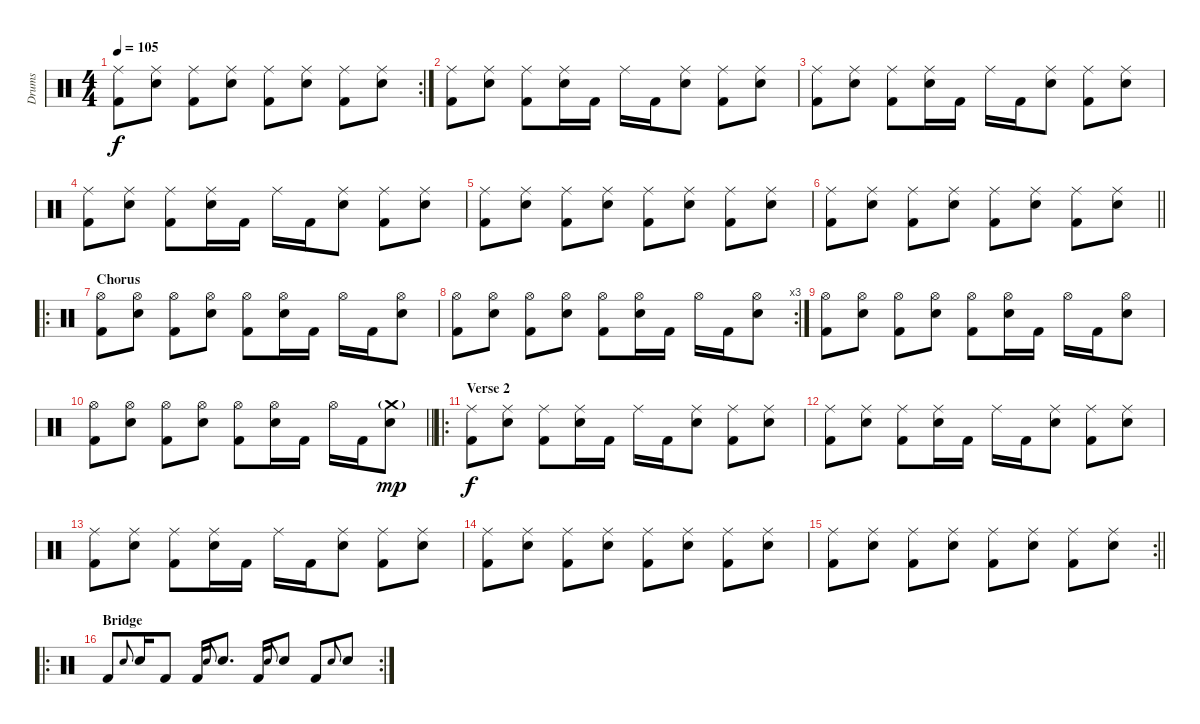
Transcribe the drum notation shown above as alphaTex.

\track ("Drums" "Drums") {instrument percussion}
\staff {score}
\articulation defaults
\rc 2
\ts (4 4)
\tempo 105
\clef neutral
\ks c
("Kick (hit) 2" "Ride (middle)").8{dy f} ("Electric Snare (hit)" "Ride (middle)").8 ("Kick (hit) 2" "Ride (middle)").8 ("Electric Snare (hit)" "Ride (middle)").8 ("Kick (hit) 2" "Ride (middle)").8 ("Electric Snare (hit)" "Ride (middle)").8 ("Kick (hit) 2" "Ride (middle)").8 ("Electric Snare (hit)" "Ride (middle)").8 |
("Kick (hit) 2" "Ride (middle)").8 ("Electric Snare (hit)" "Ride (middle)").8 ("Kick (hit) 2" "Ride (middle)").8 ("Electric Snare (hit)" "Ride (middle)").16 "Kick (hit) 2".16 "Ride (middle)".16 "Kick (hit) 2".16 ("Electric Snare (hit)" "Ride (middle)").8 ("Kick (hit) 2" "Ride (middle)").8 ("Electric Snare (hit)" "Ride (middle)").8 |
("Kick (hit) 2" "Ride (middle)").8 ("Electric Snare (hit)" "Ride (middle)").8 ("Kick (hit) 2" "Ride (middle)").8 ("Electric Snare (hit)" "Ride (middle)").16 "Kick (hit) 2".16 "Ride (middle)".16 "Kick (hit) 2".16 ("Electric Snare (hit)" "Ride (middle)").8 ("Kick (hit) 2" "Ride (middle)").8 ("Electric Snare (hit)" "Ride (middle)").8 |
("Kick (hit) 2" "Ride (middle)").8 ("Electric Snare (hit)" "Ride (middle)").8 ("Kick (hit) 2" "Ride (middle)").8 ("Electric Snare (hit)" "Ride (middle)").16 "Kick (hit) 2".16 "Ride (middle)".16 "Kick (hit) 2".16 ("Electric Snare (hit)" "Ride (middle)").8 ("Kick (hit) 2" "Ride (middle)").8 ("Electric Snare (hit)" "Ride (middle)").8 |
("Kick (hit) 2" "Ride (middle)").8 ("Electric Snare (hit)" "Ride (middle)").8 ("Kick (hit) 2" "Ride (middle)").8 ("Electric Snare (hit)" "Ride (middle)").8 ("Kick (hit) 2" "Ride (middle)").8 ("Electric Snare (hit)" "Ride (middle)").8 ("Kick (hit) 2" "Ride (middle)").8 ("Electric Snare (hit)" "Ride (middle)").8 |
\barLineRight lightlight
("Kick (hit) 2" "Ride (middle)").8 ("Electric Snare (hit)" "Ride (middle)").8 ("Kick (hit) 2" "Ride (middle)").8 ("Electric Snare (hit)" "Ride (middle)").8 ("Kick (hit) 2" "Ride (middle)").8 ("Electric Snare (hit)" "Ride (middle)").8 ("Kick (hit) 2" "Ride (middle)").8 ("Electric Snare (hit)" "Ride (middle)").8 |
\ro
\section ("" "Chorus")
("Kick (hit) 2" "Hi-Hat (open)").8 ("Electric Snare (hit)" "Hi-Hat (open)").8 ("Kick (hit) 2" "Hi-Hat (open)").8 ("Electric Snare (hit)" "Hi-Hat (open)").8 ("Kick (hit) 2" "Hi-Hat (open)").8 ("Electric Snare (hit)" "Hi-Hat (open)").16 "Kick (hit) 2".16 "Hi-Hat (open)".16 "Kick (hit) 2".16 ("Electric Snare (hit)" "Hi-Hat (open)").8 |
\rc 3
("Kick (hit) 2" "Hi-Hat (open)").8 ("Electric Snare (hit)" "Hi-Hat (open)").8 ("Kick (hit) 2" "Hi-Hat (open)").8 ("Electric Snare (hit)" "Hi-Hat (open)").8 ("Kick (hit) 2" "Hi-Hat (open)").8 ("Electric Snare (hit)" "Hi-Hat (open)").16 "Kick (hit) 2".16 "Hi-Hat (open)".16 "Kick (hit) 2".16 ("Electric Snare (hit)" "Hi-Hat (open)").8 |
("Kick (hit) 2" "Hi-Hat (open)").8 ("Electric Snare (hit)" "Hi-Hat (open)").8 ("Kick (hit) 2" "Hi-Hat (open)").8 ("Electric Snare (hit)" "Hi-Hat (open)").8 ("Kick (hit) 2" "Hi-Hat (open)").8 ("Electric Snare (hit)" "Hi-Hat (open)").16 "Kick (hit) 2".16 "Hi-Hat (open)".16 "Kick (hit) 2".16 ("Electric Snare (hit)" "Hi-Hat (open)").8 |
\barLineRight lightlight
("Kick (hit) 2" "Hi-Hat (open)").8 ("Electric Snare (hit)" "Hi-Hat (open)").8 ("Kick (hit) 2" "Hi-Hat (open)").8 ("Electric Snare (hit)" "Hi-Hat (open)").8 ("Kick (hit) 2" "Hi-Hat (open)").8 ("Electric Snare (hit)" "Hi-Hat (open)").16 "Kick (hit) 2".16 "Hi-Hat (open)".16 "Kick (hit) 2".16 ("Electric Snare (hit)" "Crash medium (hit)"{g}).8{dy mp} |
\ro
\section ("" "Verse 2")
("Kick (hit) 2" "Ride (middle)").8{dy f} ("Electric Snare (hit)" "Ride (middle)").8 ("Kick (hit) 2" "Ride (middle)").8 ("Electric Snare (hit)" "Ride (middle)").16 "Kick (hit) 2".16 "Ride (middle)".16 "Kick (hit) 2".16 ("Electric Snare (hit)" "Ride (middle)").8 ("Kick (hit) 2" "Ride (middle)").8 ("Electric Snare (hit)" "Ride (middle)").8 |
("Kick (hit) 2" "Ride (middle)").8 ("Electric Snare (hit)" "Ride (middle)").8 ("Kick (hit) 2" "Ride (middle)").8 ("Electric Snare (hit)" "Ride (middle)").16 "Kick (hit) 2".16 "Ride (middle)".16 "Kick (hit) 2".16 ("Electric Snare (hit)" "Ride (middle)").8 ("Kick (hit) 2" "Ride (middle)").8 ("Electric Snare (hit)" "Ride (middle)").8 |
("Kick (hit) 2" "Ride (middle)").8 ("Electric Snare (hit)" "Ride (middle)").8 ("Kick (hit) 2" "Ride (middle)").8 ("Electric Snare (hit)" "Ride (middle)").16 "Kick (hit) 2".16 "Ride (middle)".16 "Kick (hit) 2".16 ("Electric Snare (hit)" "Ride (middle)").8 ("Kick (hit) 2" "Ride (middle)").8 ("Electric Snare (hit)" "Ride (middle)").8 |
("Kick (hit) 2" "Ride (middle)").8 ("Electric Snare (hit)" "Ride (middle)").8 ("Kick (hit) 2" "Ride (middle)").8 ("Electric Snare (hit)" "Ride (middle)").8 ("Kick (hit) 2" "Ride (middle)").8 ("Electric Snare (hit)" "Ride (middle)").8 ("Kick (hit) 2" "Ride (middle)").8 ("Electric Snare (hit)" "Ride (middle)").8 |
\rc 2
\barLineRight lightlight
("Kick (hit) 2" "Ride (middle)").8 ("Electric Snare (hit)" "Ride (middle)").8 ("Kick (hit) 2" "Ride (middle)").8 ("Electric Snare (hit)" "Ride (middle)").8 ("Kick (hit) 2" "Ride (middle)").8 ("Electric Snare (hit)" "Ride (middle)").8 ("Kick (hit) 2" "Ride (middle)").8 ("Electric Snare (hit)" "Ride (middle)").8 |
\ro
\rc 2
\section ("" "Bridge")
"Kick (hit) 2".8 "Electric Snare (hit)".8{gr onbeat} "Electric Snare (hit)".16 "Kick (hit) 2".8 "Kick (hit) 2".16 "Electric Snare (hit)".8{gr onbeat} "Electric Snare (hit)".8{d} "Kick (hit) 2".16 "Electric Snare (hit)".8{gr onbeat} "Electric Snare (hit)".8 "Kick (hit) 2".8 "Electric Snare (hit)".8{gr onbeat} "Electric Snare (hit)".8
